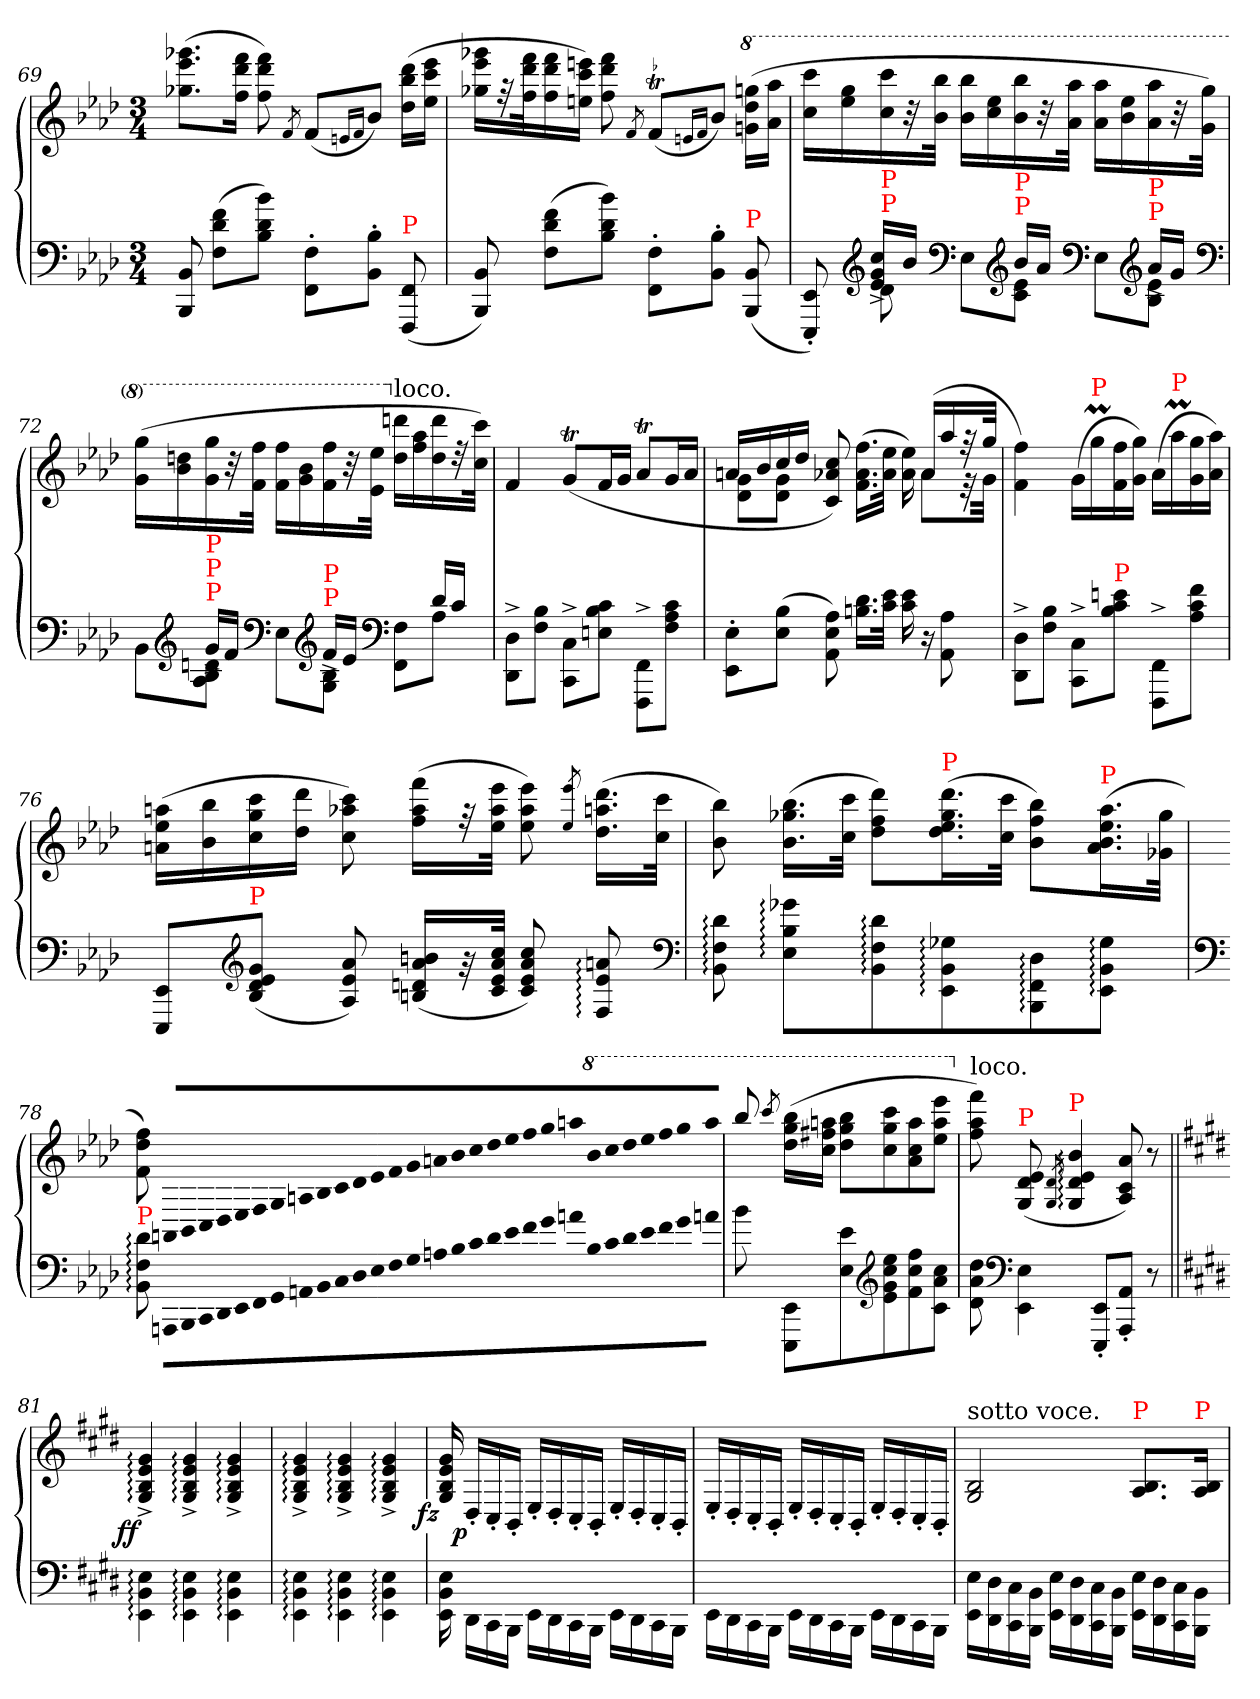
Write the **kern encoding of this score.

**kern	**kern	**dynam
*part1	*part1	*part1
*staff2	*staff1	*staff1/2
*clefF4	*clefG2	*
*k[b-e-a-d-]	*k[b-e-a-d-]	*
*A-:	*A-:	*
*M3/4	*M3/4	*
=69	=69	=69
8BB- 8BBB-	(>8.ggg-X 8.eee- 8.gg-XL	.
(>8f 8d- 8FL	.	.
.	16fff 16ddd- 16ffJk	.
8b- 8d- 8B-J)	8fff 8ddd- 8ff)	.
.	8qf/	.
8F'> 8FF'>L	(<8fL	.
.	16qqen/LL	.
.	16qqf/JJ	.
8B-'> 8BB-'>J	8b-J)	.
!LO:TX:a:color=red:t=P	!	!
(<8FF 8FFF	(>16ddd- 16bb- 16dd-LL	.
.	16eee- 16ccc 16ee-JJ	.
=70	=70	=70
8BB- 8BBB-)	16ggg-X 16eee- 16gg-XLL	.
.	32rff	.
.	32fff 32ddd- 32ffk	.
(>8f 8d- 8FL	16fff 16ddd- 16ff	.
.	16eeen 16ccc 16eenJJ)	.
8b- 8d- 8B-J)	8fff 8ddd- 8ff	.
.	8qf/	.
!	!LO:TR:acc=-	!
8F' 8FF'L	(<8ftL	.
.	16qqen/LL	.
.	16qqf/JJ	.
8B-' 8BB-'J	8b-J)	.
*	*8va	*
!LO:TX:a:color=red:t=P	!	!
(<8BB- 8BBB-	(>16gggn 16ddd- 16ggnLL	.
.	16aaa- 16aa-JJ	.
=71	=71	=71
*^	*	*
8EE-'</ 8EEE-'</)	8ryy	16cccc 16cccLL	.
.	.	16ggg 16eee-	.
*clefG2	*	*	*
!LO:TX:a:color=red:t=P	!	!	!
!LO:TX:a:color=red:t=P	!	!	!
8d-\	16cc^> 16g^> 16e-^>LL	16cccc 16ccc	.
.	16b-/JJ	32r	.
.	.	32bbb- 32bb-JJk	.
*clefF4	*	*	*
8E-\L	8ryy	16bbb- 16bb-LL	.
.	.	16eee- 16ccc	.
*clefG2	*	*	*
!LO:TX:a:color=red:t=P	!	!	!
!LO:TX:a:color=red:t=P	!	!	!
8e- 8cJ	16b-^>LL	16bbb- 16bb-	.
.	16a-/JJ	32r	.
.	.	32aaa- 32aa-JJk	.
*clefF4	*	*	*
8E-\L	8ryy	16aaa- 16aa-LL	.
.	.	16eee- 16bb-	.
*clefG2	*	*	*
!LO:TX:a:color=red:t=P	!	!	!
!LO:TX:a:color=red:t=P	!	!	!
8e- 8B-J	16a-^>LL	16aaa- 16aa-	.
.	16g/JJ	32r	.
.	.	32ggg 32ggJJk)	.
*clefF4	*	*	*
=72	=72	=72	=72
8BB-L	8ryy	(>16ggg 16ggLL	.
.	.	16dddn 16bb-	.
*clefG2	*	*	*
!LO:TX:a:color=red:t=P	!	!	!
!LO:TX:a:color=red:t=P	!	!	!
!LO:TX:a:color=red:t=P	!	!	!
8dn\ 8B-\ 8A-\J	16g^>/LL	16ggg 16gg	.
.	16fJJ	32r	.
.	.	32fff 32ffJJk	.
*clefF4	*	*	*
8E-L	8ryy	16fff\ 16ff\LL	.
.	.	16bb- 16gg	.
*clefG2	*	*	*
!LO:TX:a:color=red:t=P	!	!	!
!LO:TX:a:color=red:t=P	!	!	!
8B-\ 8G\J	16f^>LL	16fff 16ff	.
.	16e-/JJ	32r	.
.	.	32eee- 32ee-JJk	.
*clefF4	*	*	*
*	*	*X8va	*
!	!	!LO:TX:a:t=loco.	!
8FF\ 8F\L	8ryy	16ddd 16ddLL	.
.	.	16aa- 16ff	.
8A-J	16dLL	16ddd 16dd	.
.	16c/JJ	32rdd	.
.	.	32ccc 32ccJJk)	.
*v	*v	*	*
=73	=73	=73
8D-^>\ 8DD-^>\L	4f	.
8B- 8FJ	.	.
8C^>\ 8CC^>\L	(>8gtL	.
8c 8B- 8EnJ	16fL	.
.	16gJJ	.
8FF^>\ 8FFF^>\L	8a-TL	.
8c 8A- 8FJ	16gL	.
.	16a-JJ	.
=74	=74	=74
*	*^	*
8E-'>\ 8EE-'>\L	16anLL	8g 8d-L	.
.	16b-	.	.
(>8B- 8E-J	16cc	8g 8d-J	.
.	16dd-JJ	.	.
8A- 8E- 8AA-)	8cc 8a-X 8c)	4ryy	.
16.d-\ 16.Bn\LL	(>16.ff 16.a- 16.fLL	.	.
32e-\ 32c\JJk	32ee- 32a-JJk	.	.
16e-\ 16c\	16ee- 16a-)	16ryy	.
16r	(>16a-LL	8a-L	.
8A- 8AA-	16aa-	.	.
.	32rff	32re	.
.	32ggJJk	32gJkk	.
*	*v	*v	*
=75	=75	=75
8D-^>\ 8DD-^>\L	4ff 4f)	.
8B- 8FJ	.	.
8C^> 8CC^>L	(>16gLL	.
!	!LO:TX:a:color=red:t=P	!
.	16ggm	.
!LO:TX:a:color=red:t=P	!	!
8en 8c 8B-J	16ff 16f	.
.	16gg 16gJJ)	.
8FF^>\ 8FFF^>\L	(>16a-LL	.
!	!LO:TX:a:color=red:t=P	!
.	16aa-M	.
8f 8c 8A-J	16gg 16g	.
.	16aa- 16a-JJ)	.
=76	=76	=76
8EE- 8EEE-L	(>16aan 16ee- 16anLL	.
.	16bb- 16b-	.
*clefG2	*	*
!LO:TX:a:color=red:t=P	!	!
(<8g 8e- 8d- 8B-J	16ccc 16gg 16cc	.
.	16ddd- 16dd-JJ	.
8a- 8e- 8A-)	8ccc 8aa-X 8cc)	.
(<16bn 16a- 16dn 16BnLL	(>16fff 16aa- 16ffLL	.
32rg	32r	.
32cc 32a- 32e- 32cJJk	32eee- 32aa- 32ee-JJk	.
8cc 8a- 8e- 8c)	8eee- 8aa- 8ee-)	.
.	8qeee-/ 8qee-/	.
8an: 8e-: 8F:	(>16.ddd- 16.aan 16.dd-LL	.
.	32ccc 32ccJJk	.
*clefF4	*	*
=77	=77	=77
8d-: 8F: 8BB-:	8bb- 8b-)	.
8g-X: 8B-: 8E-:L	(>16.bb- 16.gg-X 16.b-LL	.
.	32ccc 32ccJJk	.
8d-: 8F: 8BB-:	8ddd- 8ff 8dd-L)	.
!	!LO:TX:a:color=red:t=P	!
8G-: 8BB-: 8EE-:	(>16.ddd- 16.gg- 16.ee- 16.dd-L	.
.	32ccc 32ccJJk	.
8D-: 8FF: 8BBB-:	8bb- 8ff 8b-L)	.
!	!LO:TX:a:color=red:t=P	!
8G-: 8BB-: 8EE-:J	(>16.aa- 16.ee- 16.b- 16.a-L	.
.	32gg- 32g-JJk	.
=78	=78	=78
*clefF4	*	*
!LO:TX:a:color=red:t=P	!	!
8d-: 8F: 8BB-:	8ff 8dd- 8f)	.
*Xtuplet	*	*
!LO:N:vis=8	!	!
*	*Xtuplet	*
!	!LO:N:vis=8	!
232%5AAAn!\L	232%5AAn!/L	.
!LO:N:vis=8	!LO:N:vis=8	!
232%5BBB-!\	232%5BB-!/	.
!LO:N:vis=8	!LO:N:vis=8	!
232%5CC!\	232%5C!/	.
!LO:N:vis=8	!LO:N:vis=8	!
232%5DD-!\	232%5D-!/	.
!LO:N:vis=8	!LO:N:vis=8	!
232%5EE-!\	232%5E-!/	.
!LO:N:vis=8	!LO:N:vis=8	!
232%5FF!\	232%5F!/	.
!LO:N:vis=8	!LO:N:vis=8	!
232%5GG!\	232%5G!/	.
!LO:N:vis=8	!LO:N:vis=8	!
232%5AA!\	232%5An!/	.
!LO:N:vis=8	!LO:N:vis=8	!
232%5BB-!\	232%5B-!/	.
!LO:N:vis=8	!LO:N:vis=8	!
232%5C!	232%5c!	.
!LO:N:vis=8	!LO:N:vis=8	!
232%5D-!	232%5d-!	.
!LO:N:vis=8	!LO:N:vis=8	!
232%5E-!	232%5e-!	.
!LO:N:vis=8	!LO:N:vis=8	!
232%5F!	232%5f!	.
!LO:N:vis=8	!LO:N:vis=8	!
232%5G!	232%5g!	.
!LO:N:vis=8	!LO:N:vis=8	!
232%5A!	232%5an!	.
!LO:N:vis=8	!LO:N:vis=8	!
232%5B-!	232%5b-!	.
!LO:N:vis=8	!LO:N:vis=8	!
232%5c!	232%5cc!	.
!LO:N:vis=8	!LO:N:vis=8	!
232%5d-!\	232%5dd-!/	.
!LO:N:vis=8	!LO:N:vis=8	!
232%5e-!\	232%5ee-!/	.
!LO:N:vis=8	!LO:N:vis=8	!
232%5f!\	232%5ff!/	.
!LO:N:vis=8	!LO:N:vis=8	!
232%5g!\	232%5gg!/	.
!LO:N:vis=8	!LO:N:vis=8	!
232%5a!	232%5aan!	.
!LO:N:vis=8	!	!
*	*8va	*
!	!LO:N:vis=8	!
232%5B-!\	232%5bb-!/	.
!LO:N:vis=8	!LO:N:vis=8	!
232%5c!\	232%5ccc!/	.
!LO:N:vis=8	!LO:N:vis=8	!
232%5d-!\	232%5ddd-!/	.
!LO:N:vis=8	!LO:N:vis=8	!
232%5e-!\	232%5eee-!/	.
!LO:N:vis=8	!LO:N:vis=8	!
232%5f!\	232%5fff!/	.
!LO:N:vis=8	!LO:N:vis=8	!
232%5g!\	232%5ggg!/	.
!LO:N:vis=8	!LO:N:vis=8	!
232%5an!\J	232%5aaa!/J	.
=79	=79	=79
8b-\	8bbb-/	.
.	8qcccc/	.
8EE-\ 8EEE-\L	(>16bbb- 16ggg 16ddd-LL	.
.	16aaan 16fff#X 16cccJJ	.
8e- 8E-	8bbb- 8ggg 8ddd-L	.
*clefG2	*	*
8ee- 8cc 8g 8e-	8cccc 8ggg 8ccc	.
8ff 8cc 8f	8aaa 8ccc 8aa-	.
8cc 8a- 8cJ	8eeee- 8aaa 8eee-J	.
=80	=80	=80
*	*X8va	*
!	!LO:TX:a:t=loco.	!
8dd-\ 8a-\ 8d-\	8fff 8aa- 8ff)	.
*clefF4	*	*
!	!LO:TX:a:color=red:t=P	!
4E-\ 4EE-\	(>8e- 8d- 8G	.
.	8qd-/ 8qG/	.
!	!LO:TX:a:color=red:t=P	!
.	4b-: 4e-: 4d-: 4G:	.
8EE-'< 8EEE-'<L	.	.
8AA-'< 8AAA-'<J	8a- 8c 8A-)	.
8r	8r	.
=81||	=81||	=81||
*k[f#c#g#d#]	*k[f#c#g#d#]	*
!	!	!LO:DY:rj
4E:\ 4BB:\ 4EE:\	4g#:^/ 4e:^/ 4B:^/ 4G#:^/	ff
4E:\ 4BB:\ 4EE:\	4g#:^/ 4e:^/ 4B:^/ 4G#:^/	.
4E:\ 4BB:\ 4EE:\	4g#:^/ 4e:^/ 4B:^/ 4G#:^/	.
=82	=82	=82
4E:\ 4BB:\ 4EE:\	4g#:^/ 4e:^/ 4B:^/ 4G#:^/	.
4E:\ 4BB:\ 4EE:\	4g#:^/ 4e:^/ 4B:^/ 4G#:^/	.
4E:\ 4BB:\ 4EE:\	4g#:^/ 4e:^/ 4B:^/ 4G#:^/	.
=83	=83	=83
!	!	!LO:DY:rj
16E\ 16BB\ 16EE\	16g#/ 16e/ 16B/ 16G#/	fz
!	!	!LO:DY:rj
16DD#\LL	16D#'>/LL	p
16CC#\	16C#'>/	.
16BBB\JJ	16BB'>/JJ	.
16EE\LL	16E'>/LL	.
16DD#\	16D#'>/	.
16CC#\	16C#'>/	.
16BBB\JJ	16BB'>/JJ	.
16EE\LL	16E'>/LL	.
16DD#\	16D#'>/	.
16CC#\	16C#'>/	.
16BBB\JJ	16BB'>/JJ	.
=84	=84	=84
16EE\LL	16E'>/LL	.
16DD#\	16D#'>/	.
16CC#\	16C#'>/	.
16BBB\JJ	16BB'>/JJ	.
16EE\LL	16E'>/LL	.
16DD#\	16D#'>/	.
16CC#\	16C#'>/	.
16BBB\JJ	16BB'>/JJ	.
16EE\LL	16E'>/LL	.
16DD#\	16D#'>/	.
16CC#\	16C#'>/	.
16BBB\JJ	16BB'>/JJ	.
=85	=85	=85
!	!LO:TX:a:t=sotto voce.	!
16E\ 16EE\LL	2B/ 2G#/	.
16D#\ 16DD#\	.	.
16C#\ 16CC#\	.	.
16BB\ 16BBB\JJ	.	.
16E\ 16EE\LL	.	.
16D#\ 16DD#\	.	.
16C#\ 16CC#\	.	.
16BB\ 16BBB\JJ	.	.
!	!LO:TX:a:color=red:t=P	!
16E\ 16EE\LL	8.B/ 8.A/L	.
16D#\ 16DD#\	.	.
16C#\ 16CC#\	.	.
!	!LO:TX:a:color=red:t=P	!
16BB\ 16BBB\JJ	16B/ 16A/Jk	.
=	=	=
*-	*-	*-
